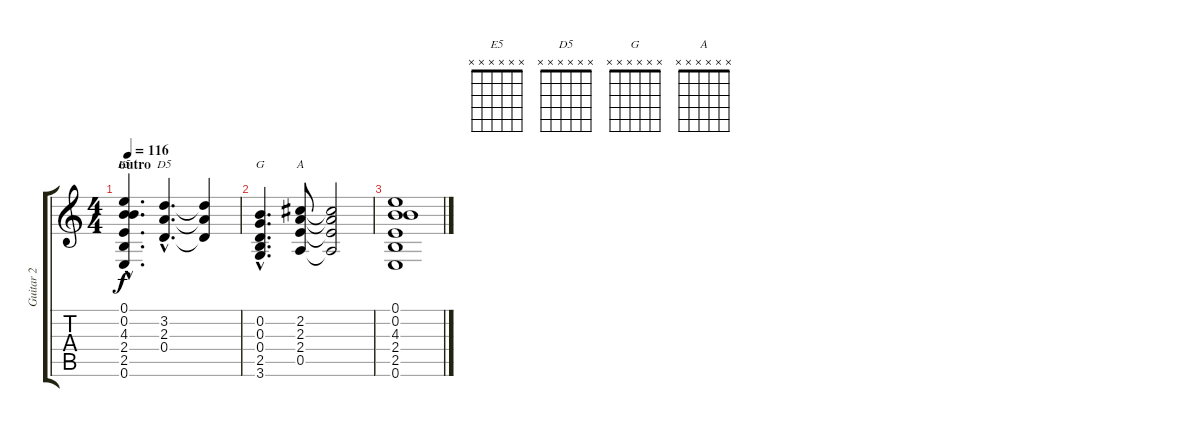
\track ("Guitar 2" "Guitar 2") {instrument acousticguitarsteel}
\staff {score tabs}
\tuning (E4 B3 G3 D3 A2 E2) {hide}
\chord ("E5" x x x x x x) {firstfret 0}
\chord ("D5" x x x x x x) {firstfret 0}
\chord ("G" x x x x x x) {firstfret 0}
\chord ("A" x x x x x x) {firstfret 0}
\ts (4 4)
\section ("" "outro")
\tempo 116
\clef g2
\ks c
(0.1{hac} 0.2{hac} 4.3{hac} 2.4{hac} 2.5{hac} 0.6{hac}).4{d ch "E5" dy f} (3.2{hac} 2.3{hac} 0.4{hac}).4{d ch "D5"} (3.2{t} 2.3{t} 0.4{t}).4 |
(0.2{hac} 0.3{hac} 0.4{hac} 2.5{hac} 3.6{hac}).4{d ch "G"} (2.2 2.3 2.4 0.5).8{ch "A"} (2.2{t} 2.3{t} 2.4{t} 0.5{t}).2 |
(0.1 0.2 4.3 2.4 2.5 0.6).1
